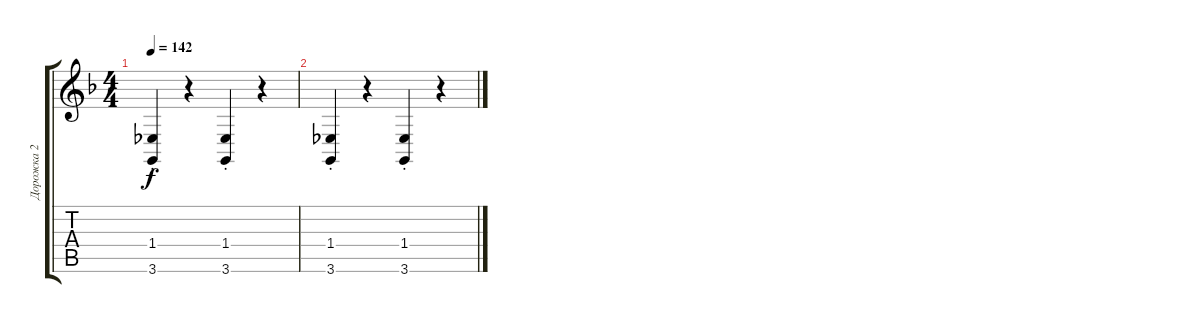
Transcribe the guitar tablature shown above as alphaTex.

\track ("Дорожка 2" "Дорожка 2") {instrument acousticgrandpiano}
\staff {score tabs}
\tuning (E4 B3 G3 D3 A2 E2) {hide}
\ts (4 4)
\tempo 142
\clef g2
\ks f
(1.4 3.6{st}).4{dy f} r.4 (1.4 3.6{st}).4 r.4 |
(1.4 3.6{st}).4 r.4 (1.4 3.6{st}).4 r.4
